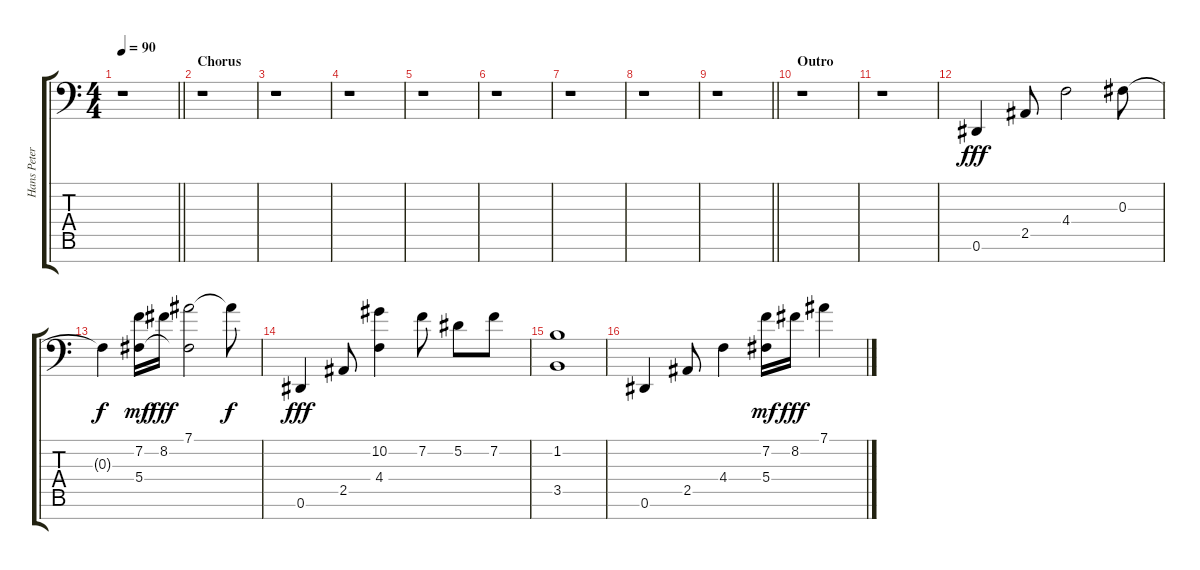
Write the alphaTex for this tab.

\track ("Hans Peter Katzenburg" "Hans Peter") {instrument acousticgrandpiano}
\staff {score tabs}
\tuning (Eb4 Bb3 Gb3 Db3 Ab2 Eb2 Bb1) {hide}
\ts (4 4)
\tempo 90
\clef f4
\barLineRight lightlight
\ks c
r.1{dy f} |
\section ("" "Chorus")
r.1 |
r.1 |
r.1 |
r.1 |
r.1 |
r.1 |
r.1 |
\barLineRight lightlight
r.1 |
\section ("" "Outro")
r.1 |
r.1 |
0.6.4{dy fff} 2.5.8 4.4.2 0.3.8 |
0.3{t}.4{dy f} (7.2 5.4).16{dy mf} 8.2.16{dy fff} (7.1 5.4{t}).2 7.1{t}.8{dy f} |
0.6.4{dy fff} 2.5.8 (10.2 4.4).4 7.2.8 5.2.8 7.2.8 |
(1.2 3.5).1 |
0.6.4 2.5.8 4.4.4 (7.2 5.4).16{dy mf} 8.2.16{dy fff} 7.1.4
